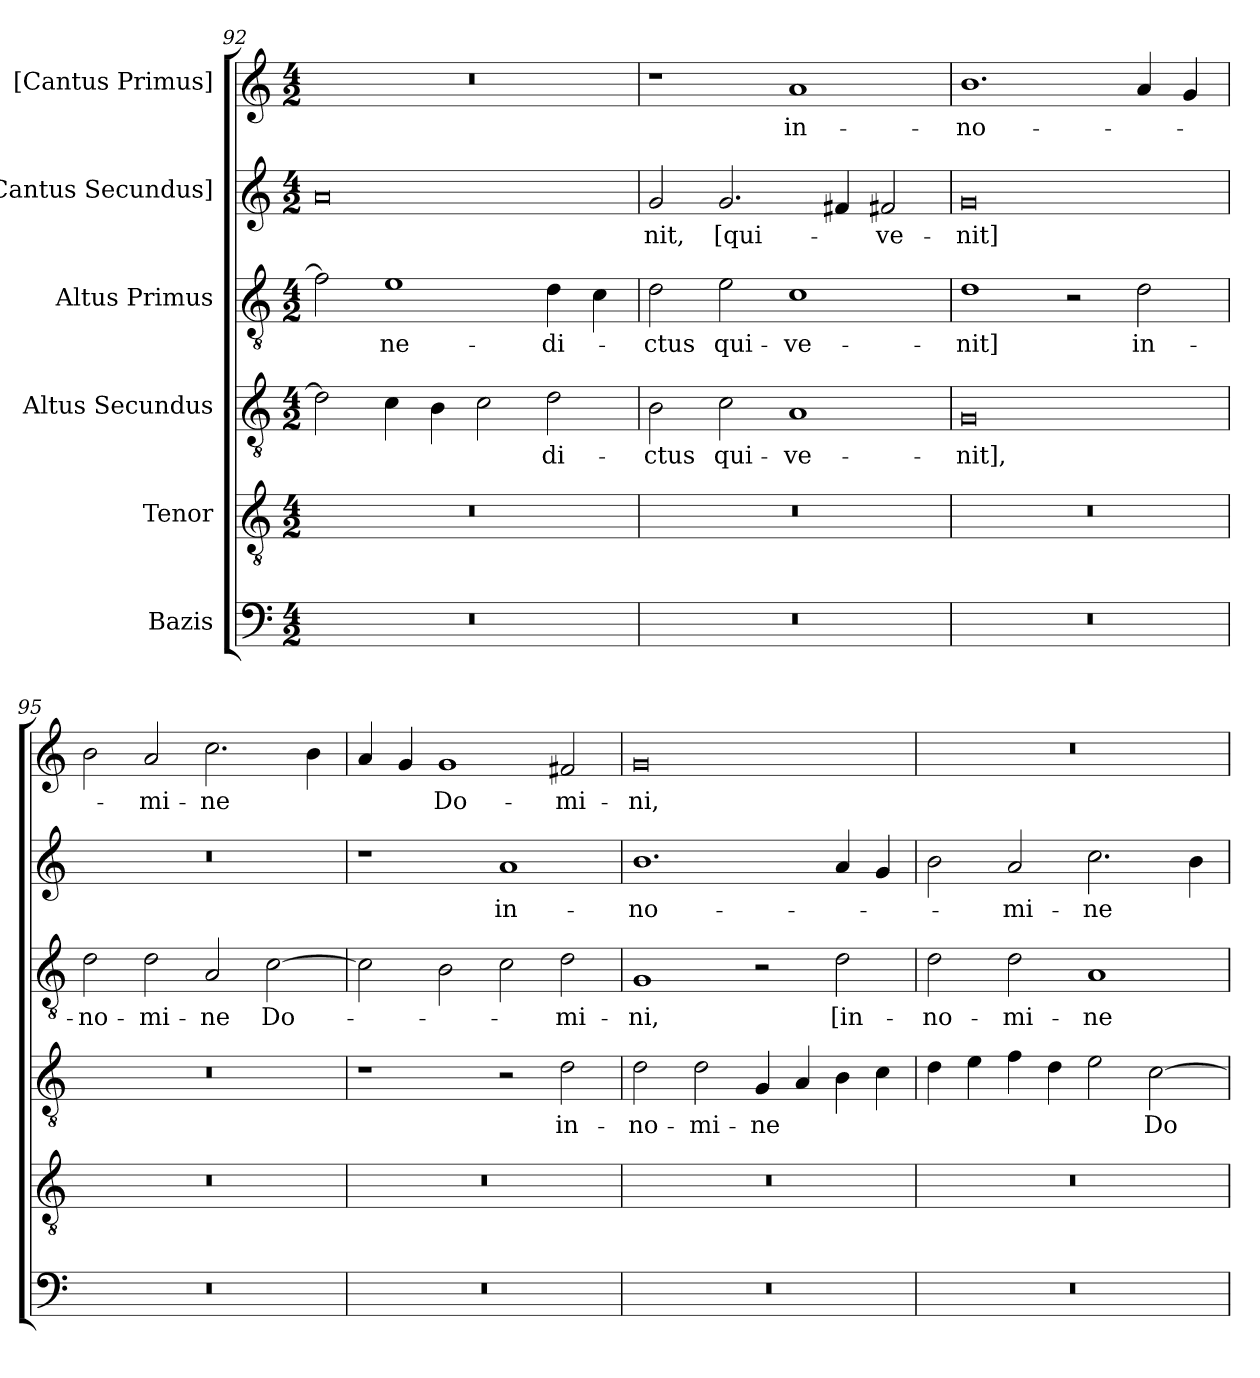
**kern	**kern	**kern	**text	**kern	**text	**kern	**text	**kern	**text
*part6	*part5	*part4	*part4	*part3	*part3	*part2	*part2	*part1	*part1
*staff6	*staff5	*staff4	*staff4	*staff3	*staff3	*staff2	*staff2	*staff1	*staff1
*I"Bazis	*I"Tenor	*I"Altus Secundus	*	*I"Altus Primus	*	*I"[Cantus Secundus]	*	*I"[Cantus Primus]	*
*clefF4	*clefGv2	*clefGv2	*	*clefGv2	*	*clefG2	*	*clefG2	*
*k[]	*k[]	*k[]	*	*k[]	*	*k[]	*	*k[]	*
*M4/2	*M4/2	*M4/2	*	*M4/2	*	*M4/2	*	*M4/2	*
=92	=92	=92	=92	=92	=92	=92	=92	=92	=92
0r	0r	2d\]	.	2f\]	.	0a/	.	0r	.
.	.	4c\	.	1e\	-ne-	.	.	.	.
.	.	4B\	.	.	.	.	.	.	.
.	.	2c\	.	.	.	.	.	.	.
.	.	2d\	-di-	4d\	-di-	.	.	.	.
.	.	.	.	4c\	.	.	.	.	.
=93	=93	=93	=93	=93	=93	=93	=93	=93	=93
0r	0r	2B\	-ctus	2d\	-ctus	2g/	-nit,	1r	.
.	.	2c\	qui-	2e\	qui-	2.g/	[qui-	.	.
.	.	1A/	ve-	1c\	ve-	.	.	1a/	in-
.	.	.	.	.	.	4f#X/	.	.	.
.	.	.	.	.	.	2f#X/	ve-	.	.
=94	=94	=94	=94	=94	=94	=94	=94	=94	=94
0r	0r	0G/	-nit],	1d\	-nit]	0g/	-nit]	1.b\	no-
.	.	.	.	2r	.	.	.	.	.
.	.	.	.	2d\	in-	.	.	4a/	.
.	.	.	.	.	.	.	.	4g/	.
=95	=95	=95	=95	=95	=95	=95	=95	=95	=95
0r	0r	0r	.	2d\	no-	0r	.	2b\	.
.	.	.	.	2d\	-mi-	.	.	2a/	-mi-
.	.	.	.	2A/	-ne	.	.	2.cc\	-ne
.	.	.	.	[2c\	Do-	.	.	.	.
.	.	.	.	.	.	.	.	4b\	.
=96	=96	=96	=96	=96	=96	=96	=96	=96	=96
0r	0r	1r	.	2c\]	.	1r	.	4a/	.
.	.	.	.	.	.	.	.	4g/	.
.	.	.	.	2B\	.	.	.	1g/	Do-
.	.	2r	.	2c\	.	1a/	in-	.	.
.	.	2d\	in-	2d\	-mi-	.	.	2f#X/	-mi-
=97	=97	=97	=97	=97	=97	=97	=97	=97	=97
0r	0r	2d\	no-	1G/	-ni,	1.b\	no-	0g/	-ni,
.	.	2d\	-mi-	.	.	.	.	.	.
.	.	4G/	-ne	2r	.	.	.	.	.
.	.	4A/	.	.	.	.	.	.	.
.	.	4B\	.	2d\	[in-	4a/	.	.	.
.	.	4c\	.	.	.	4g/	.	.	.
=98	=98	=98	=98	=98	=98	=98	=98	=98	=98
0r	0r	4d\	.	2d\	no-	2b\	.	0r	.
.	.	4e\	.	.	.	.	.	.	.
.	.	4f\	.	2d\	-mi-	2a/	-mi-	.	.
.	.	4d\	.	.	.	.	.	.	.
.	.	2e\	.	1A/	-ne	2.cc\	-ne	.	.
.	.	[2c\	Do-	.	.	.	.	.	.
.	.	.	.	.	.	4b\	.	.	.
=	=	=	=	=	=	=	=	=	=
*-	*-	*-	*-	*-	*-	*-	*-	*-	*-
